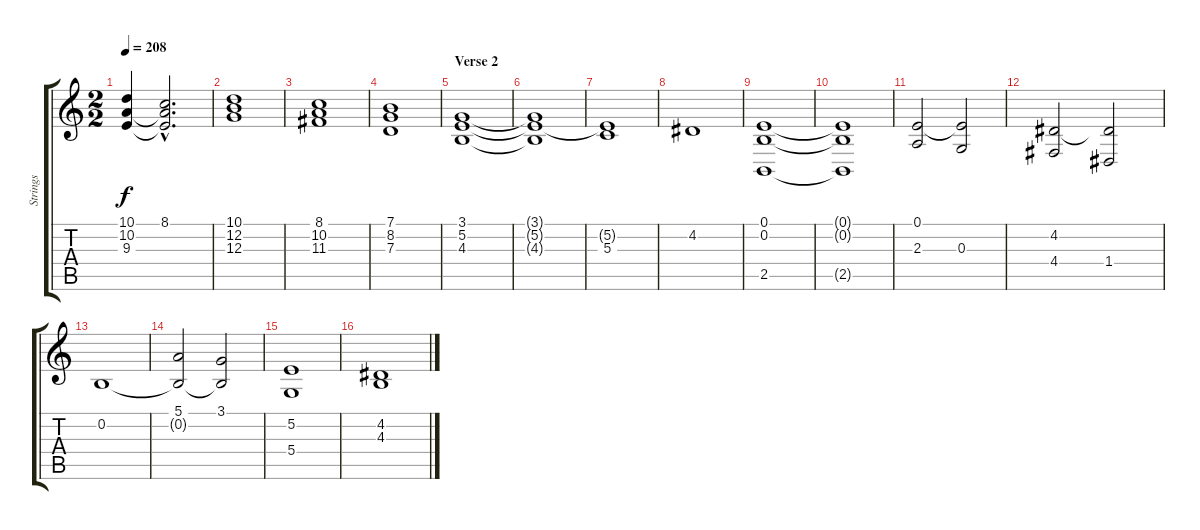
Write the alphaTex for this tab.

\track ("Strings" "Strings") {instrument stringensemble1}
\staff {score tabs}
\tuning (E4 B3 G3 D3 A2 E2) {hide}
\ts (2 2)
\tempo 208
\clef g2
\ks c
(10.1{t} 10.2 9.3).4{dy f} (8.1{hac} 10.2{hac t} 9.3{hac t}).2{d} |
(10.1 12.2 12.3).1 |
(8.1 10.2 11.3).1 |
(7.1 8.2 7.3).1 |
\section ("" "Verse 2")
(3.1 5.2 4.3).1 |
(3.1{t} 5.2{t} 4.3{t}).1 |
(5.2{t} 5.3).1 |
4.2.1 |
(0.1 0.2 2.5).1 |
(0.1{t} 0.2{t} 2.5{t}).1 |
(0.1 2.3).2 (0.1{t} 0.3).2 |
(4.2 4.4).2 (4.2{t} 1.4).2 |
0.2.1 |
(5.1 0.2{t}).2 (3.1 0.2{t}).2 |
(5.2 5.4).1 |
(4.2 4.3).1
